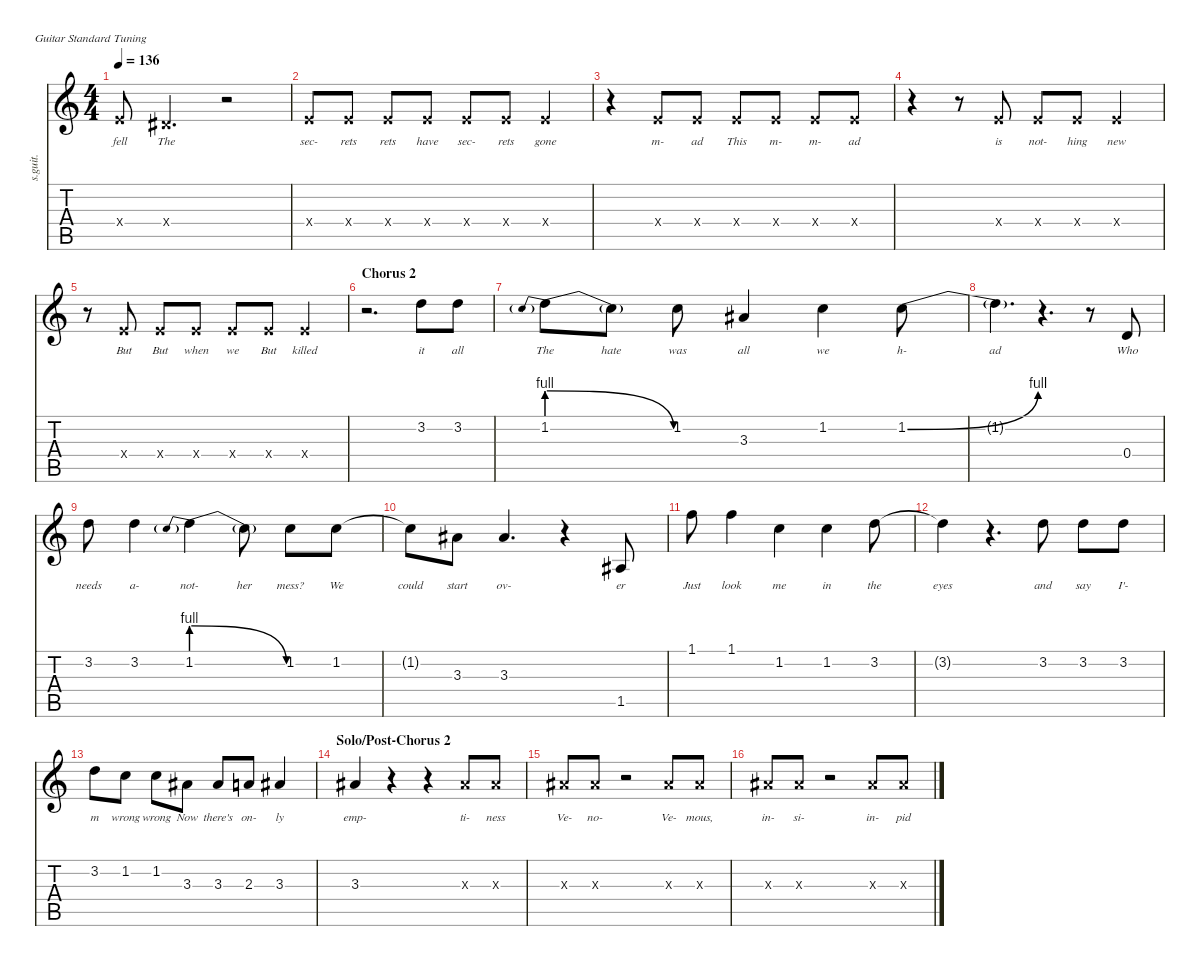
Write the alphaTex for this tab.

\defaultSystemsLayout 4
\hideDynamics
\bracketExtendMode nobrackets
\track ("Corey Taylor (Vocals)" "s.guit.") {instrument baritonesax}
\staff {score tabs}
\tuning (E4 B3 G3 D3 A2 E2)
\displaytranspose 12
\ts (4 4)
\tempo 136
\clef g2
\ks c
2.4{x t}.8{lyrics (0 "fell") lyrics (1 "") lyrics (2 "") lyrics (3 "") lyrics (4 "") dy fff} 1.4{x acc #}.4{d lyrics (0 "The") lyrics (1 "") lyrics (2 "") lyrics (3 "") lyrics (4 "")} r.2 |
2.4{x}.8{lyrics (0 "sec-") lyrics (1 "") lyrics (2 "") lyrics (3 "") lyrics (4 "")} 2.4{x}.8{lyrics (0 "rets") lyrics (1 "") lyrics (2 "") lyrics (3 "") lyrics (4 "")} 2.4{x}.8{lyrics (0 "rets") lyrics (1 "") lyrics (2 "") lyrics (3 "") lyrics (4 "")} 2.4{x}.8{lyrics (0 "have") lyrics (1 "") lyrics (2 "") lyrics (3 "") lyrics (4 "")} 2.4{x}.8{lyrics (0 "sec-") lyrics (1 "") lyrics (2 "") lyrics (3 "") lyrics (4 "")} 2.4{x}.8{lyrics (0 "rets") lyrics (1 "") lyrics (2 "") lyrics (3 "") lyrics (4 "")} 2.4{x}.4{lyrics (0 "gone") lyrics (1 "") lyrics (2 "") lyrics (3 "") lyrics (4 "")} |
r.4 2.4{x}.8{lyrics (0 "m-") lyrics (1 "") lyrics (2 "") lyrics (3 "") lyrics (4 "")} 2.4{x}.8{lyrics (0 "ad") lyrics (1 "") lyrics (2 "") lyrics (3 "") lyrics (4 "")} 2.4{x}.8{lyrics (0 "This") lyrics (1 "") lyrics (2 "") lyrics (3 "") lyrics (4 "")} 2.4{x}.8{lyrics (0 "m-") lyrics (1 "") lyrics (2 "") lyrics (3 "") lyrics (4 "")} 2.4{x}.8{lyrics (0 "m-") lyrics (1 "") lyrics (2 "") lyrics (3 "") lyrics (4 "")} 2.4{x}.8{lyrics (0 "ad") lyrics (1 "") lyrics (2 "") lyrics (3 "") lyrics (4 "")} |
r.4 r.8 2.4{x}.8{lyrics (0 "is") lyrics (1 "") lyrics (2 "") lyrics (3 "") lyrics (4 "")} 2.4{x}.8{lyrics (0 "not-") lyrics (1 "") lyrics (2 "") lyrics (3 "") lyrics (4 "")} 2.4{x}.8{lyrics (0 "hing") lyrics (1 "") lyrics (2 "") lyrics (3 "") lyrics (4 "")} 2.4{x}.4{lyrics (0 "new") lyrics (1 "") lyrics (2 "") lyrics (3 "") lyrics (4 "")} |
r.8 2.4{x}.8{lyrics (0 "But") lyrics (1 "") lyrics (2 "") lyrics (3 "") lyrics (4 "")} 2.4{x}.8{lyrics (0 "But") lyrics (1 "") lyrics (2 "") lyrics (3 "") lyrics (4 "")} 2.4{x}.8{lyrics (0 "when") lyrics (1 "") lyrics (2 "") lyrics (3 "") lyrics (4 "")} 2.4{x}.8{lyrics (0 "we") lyrics (1 "") lyrics (2 "") lyrics (3 "") lyrics (4 "")} 2.4{x}.8{lyrics (0 "But") lyrics (1 "") lyrics (2 "") lyrics (3 "") lyrics (4 "")} 2.4{x}.4{lyrics (0 "killed") lyrics (1 "") lyrics (2 "") lyrics (3 "") lyrics (4 "")} |
\section ("" "Chorus 2")
r.2{d} 3.2.8{lyrics (0 "it") lyrics (1 "") lyrics (2 "") lyrics (3 "") lyrics (4 "")} 3.2.8{lyrics (0 "all") lyrics (1 "") lyrics (2 "") lyrics (3 "") lyrics (4 "")} |
1.2{be (prebendrelease 0 4 46.199999999999996 0)}.8{lyrics (0 "The") lyrics (1 "") lyrics (2 "") lyrics (3 "") lyrics (4 "")} 1.2{t}.8{lyrics (0 "hate") lyrics (1 "") lyrics (2 "") lyrics (3 "") lyrics (4 "")} 1.2.8{lyrics (0 "was") lyrics (1 "") lyrics (2 "") lyrics (3 "") lyrics (4 "")} 3.3{acc #}.4{lyrics (0 "all") lyrics (1 "") lyrics (2 "") lyrics (3 "") lyrics (4 "")} 1.2.4{lyrics (0 "we") lyrics (1 "") lyrics (2 "") lyrics (3 "") lyrics (4 "")} 1.2{be (bend 0 0 28.2 4)}.8{lyrics (0 "h-") lyrics (1 "") lyrics (2 "") lyrics (3 "") lyrics (4 "")} |
1.2{t}.4{d lyrics (0 "ad") lyrics (1 "") lyrics (2 "") lyrics (3 "") lyrics (4 "")} r.4{d} r.8 0.4.8{lyrics (0 "Who") lyrics (1 "") lyrics (2 "") lyrics (3 "") lyrics (4 "")} |
3.2.8{lyrics (0 "needs") lyrics (1 "") lyrics (2 "") lyrics (3 "") lyrics (4 "")} 3.2.4{lyrics (0 "a-") lyrics (1 "") lyrics (2 "") lyrics (3 "") lyrics (4 "")} 1.2{be (prebendrelease 0 4 40.199999999999996 0)}.4{lyrics (0 "not-") lyrics (1 "") lyrics (2 "") lyrics (3 "") lyrics (4 "")} 1.2{t}.8{lyrics (0 "her") lyrics (1 "") lyrics (2 "") lyrics (3 "") lyrics (4 "")} 1.2.8{lyrics (0 "mess?") lyrics (1 "") lyrics (2 "") lyrics (3 "") lyrics (4 "")} 1.2.8{lyrics (0 "We") lyrics (1 "") lyrics (2 "") lyrics (3 "") lyrics (4 "")} |
1.2{t}.8{lyrics (0 "could") lyrics (1 "") lyrics (2 "") lyrics (3 "") lyrics (4 "")} 3.3{acc #}.8{lyrics (0 "start") lyrics (1 "") lyrics (2 "") lyrics (3 "") lyrics (4 "")} 3.3{acc #}.4{d lyrics (0 "ov-") lyrics (1 "") lyrics (2 "") lyrics (3 "") lyrics (4 "")} r.4 1.5{acc #}.8{lyrics (0 "er") lyrics (1 "") lyrics (2 "") lyrics (3 "") lyrics (4 "")} |
1.1.8{lyrics (0 "Just") lyrics (1 "") lyrics (2 "") lyrics (3 "") lyrics (4 "")} 1.1.4{lyrics (0 "look") lyrics (1 "") lyrics (2 "") lyrics (3 "") lyrics (4 "")} 1.2.4{lyrics (0 "me") lyrics (1 "") lyrics (2 "") lyrics (3 "") lyrics (4 "")} 1.2.4{lyrics (0 "in") lyrics (1 "") lyrics (2 "") lyrics (3 "") lyrics (4 "")} 3.2.8{lyrics (0 "the") lyrics (1 "") lyrics (2 "") lyrics (3 "") lyrics (4 "")} |
3.2{t}.4{lyrics (0 "eyes") lyrics (1 "") lyrics (2 "") lyrics (3 "") lyrics (4 "")} r.4{d} 3.2.8{lyrics (0 "and") lyrics (1 "") lyrics (2 "") lyrics (3 "") lyrics (4 "")} 3.2.8{lyrics (0 "say") lyrics (1 "") lyrics (2 "") lyrics (3 "") lyrics (4 "")} 3.2.8{lyrics (0 "I'-") lyrics (1 "") lyrics (2 "") lyrics (3 "") lyrics (4 "")} |
3.2.8{lyrics (0 "m") lyrics (1 "") lyrics (2 "") lyrics (3 "") lyrics (4 "")} 1.2.8{lyrics (0 "wrong") lyrics (1 "") lyrics (2 "") lyrics (3 "") lyrics (4 "")} 1.2.8{lyrics (0 "wrong") lyrics (1 "") lyrics (2 "") lyrics (3 "") lyrics (4 "")} 3.3{acc #}.8{lyrics (0 "Now") lyrics (1 "") lyrics (2 "") lyrics (3 "") lyrics (4 "")} 3.3{acc #}.8{lyrics (0 "there's") lyrics (1 "") lyrics (2 "") lyrics (3 "") lyrics (4 "")} 2.3.8{lyrics (0 "on-") lyrics (1 "") lyrics (2 "") lyrics (3 "") lyrics (4 "")} 3.3{acc #}.4{lyrics (0 "ly") lyrics (1 "") lyrics (2 "") lyrics (3 "") lyrics (4 "")} |
\section ("" "Solo/Post-Chorus 2")
3.3{acc #}.4{lyrics (0 "emp-") lyrics (1 "") lyrics (2 "") lyrics (3 "") lyrics (4 "")} r.4 r.4 3.3{x acc #}.8{lyrics (0 "ti-") lyrics (1 "") lyrics (2 "") lyrics (3 "") lyrics (4 "")} 3.3{x acc #}.8{lyrics (0 "ness") lyrics (1 "") lyrics (2 "") lyrics (3 "") lyrics (4 "")} |
3.3{x acc #}.8{lyrics (0 "Ve-") lyrics (1 "") lyrics (2 "") lyrics (3 "") lyrics (4 "")} 3.3{x acc #}.8{lyrics (0 "no-") lyrics (1 "") lyrics (2 "") lyrics (3 "") lyrics (4 "")} r.2 3.3{x acc #}.8{lyrics (0 "Ve-") lyrics (1 "") lyrics (2 "") lyrics (3 "") lyrics (4 "")} 3.3{x acc #}.8{lyrics (0 "mous,") lyrics (1 "") lyrics (2 "") lyrics (3 "") lyrics (4 "")} |
3.3{x acc #}.8{lyrics (0 "in-") lyrics (1 "") lyrics (2 "") lyrics (3 "") lyrics (4 "")} 3.3{x acc #}.8{lyrics (0 "si-") lyrics (1 "") lyrics (2 "") lyrics (3 "") lyrics (4 "")} r.2 3.3{x acc #}.8{lyrics (0 "in-") lyrics (1 "") lyrics (2 "") lyrics (3 "") lyrics (4 "")} 3.3{x acc #}.8{lyrics (0 "pid") lyrics (1 "") lyrics (2 "") lyrics (3 "") lyrics (4 "")}
